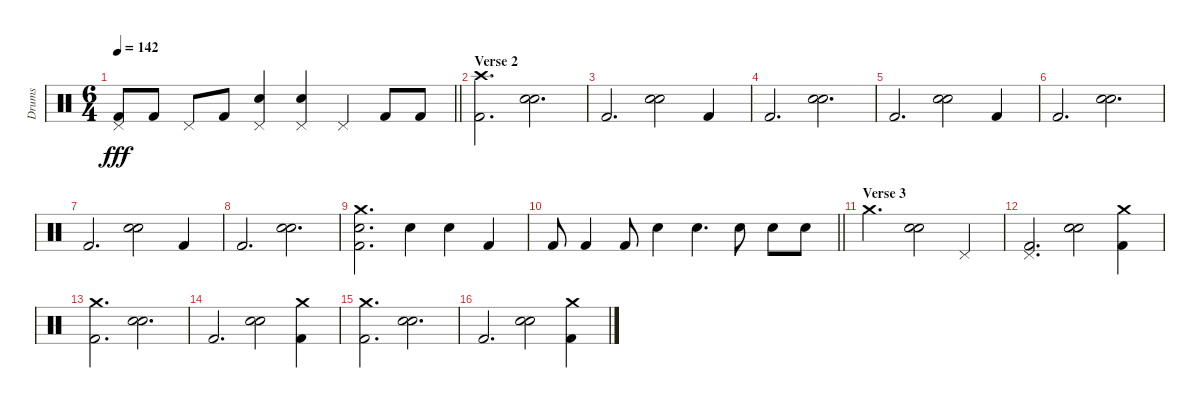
\track ("Drums" "Drums") {instrument percussion}
\staff {score}
\articulation defaults
\ts (6 4)
\tempo 142
\clef neutral
\barLineRight lightlight
\ks c
("Kick (hit) 2" "Pedal Hi-Hat (hit)").8{dy fff} "Kick (hit) 2".8 "Pedal Hi-Hat (hit)".8 "Kick (hit) 2".8 ("Snare (hit) 2" "Pedal Hi-Hat (hit)").4 ("Snare (hit) 2" "Pedal Hi-Hat (hit)").4 "Pedal Hi-Hat (hit)".4 "Kick (hit) 2".8 "Kick (hit) 2".8 |
\section ("" "Verse 2")
("Kick (hit) 2" "Crash high (hit)").2{d} ("Snare (hit) 2" "Snare (hit) 2").2{d} |
"Kick (hit) 2".2{d} ("Snare (hit) 2" "Snare (hit) 2").2 "Kick (hit) 2".4 |
"Kick (hit) 2".2{d} ("Snare (hit) 2" "Snare (hit) 2").2{d} |
"Kick (hit) 2".2{d} ("Snare (hit) 2" "Snare (hit) 2").2 "Kick (hit) 2".4 |
"Kick (hit) 2".2{d} ("Snare (hit) 2" "Snare (hit) 2").2{d} |
"Kick (hit) 2".2{d} ("Snare (hit) 2" "Snare (hit) 2").2 "Kick (hit) 2".4 |
"Kick (hit) 2".2{d} ("Snare (hit) 2" "Snare (hit) 2").2{d} |
("Crash medium (hit)" "Snare (hit) 2" "Kick (hit) 2").2{d} "Snare (hit) 2".4 "Snare (hit) 2".4 "Kick (hit) 2".4 |
\barLineRight lightlight "Kick (hit) 2".8 "Kick (hit) 2".4 "Kick (hit) 2".8 "Snare (hit) 2".4 "Snare (hit) 2".4{d} "Snare (hit) 2".8 "Snare (hit) 2".8 "Snare (hit) 2".8
|
\section ("" "Verse 3")
"Crash medium (hit)".2{d} ("Snare (hit) 2" "Snare (hit) 2").2 "Pedal Hi-Hat (hit)".4 |
("Kick (hit) 2" "Pedal Hi-Hat (hit)").2{d} ("Snare (hit) 2" "Snare (hit) 2").2 ("Crash medium (hit)" "Kick (hit) 2").4 |
("Crash medium (hit)" "Kick (hit) 2").2{d} ("Snare (hit) 2" "Snare (hit) 2").2{d} |
"Kick (hit) 2".2{d} ("Snare (hit) 2" "Snare (hit) 2").2 ("Crash medium (hit)" "Kick (hit) 2").4 |
("Crash medium (hit)" "Kick (hit) 2").2{d} ("Snare (hit) 2" "Snare (hit) 2").2{d} |
"Kick (hit) 2".2{d} ("Snare (hit) 2" "Snare (hit) 2").2 ("Crash medium (hit)" "Kick (hit) 2").4
